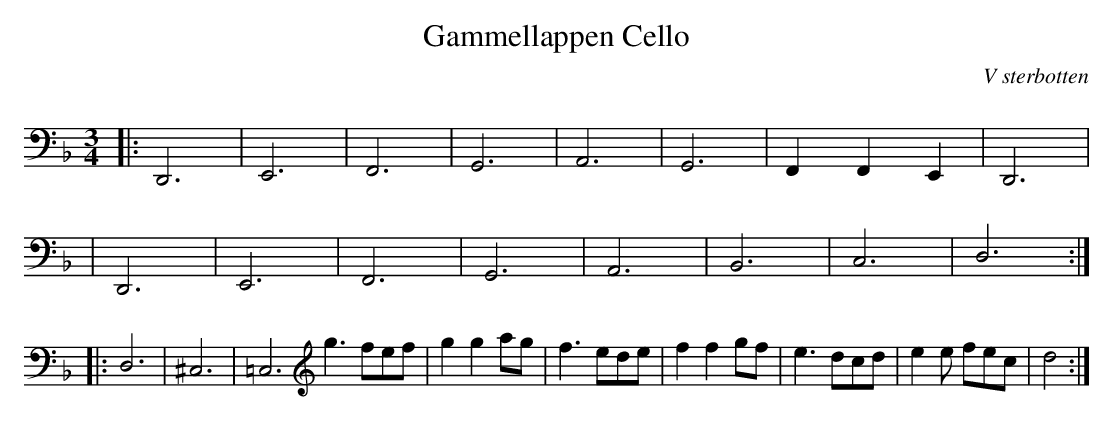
X:1
T:Gammellappen Cello
O:V sterbotten
M:3/4
L:1/4
K:Dm
|: D,,3 | E,,3 | F,,3  | G,,3 | A,,3 | G,,3 | F,,F,,E,,  | D,,3|
| D,,3 | E,,3 | F,,3  | G,,3 | A,,3 | B,,3 | C,3 | D,3 :|
|: D,3 | ^C,3 | =C,3g3/ f/e/f/ | g g a/g/ |f3/ e/d/e/ | f f g/f/ | e3/ d/c/d/ | e e/ f/e/c/ | d2 :|
